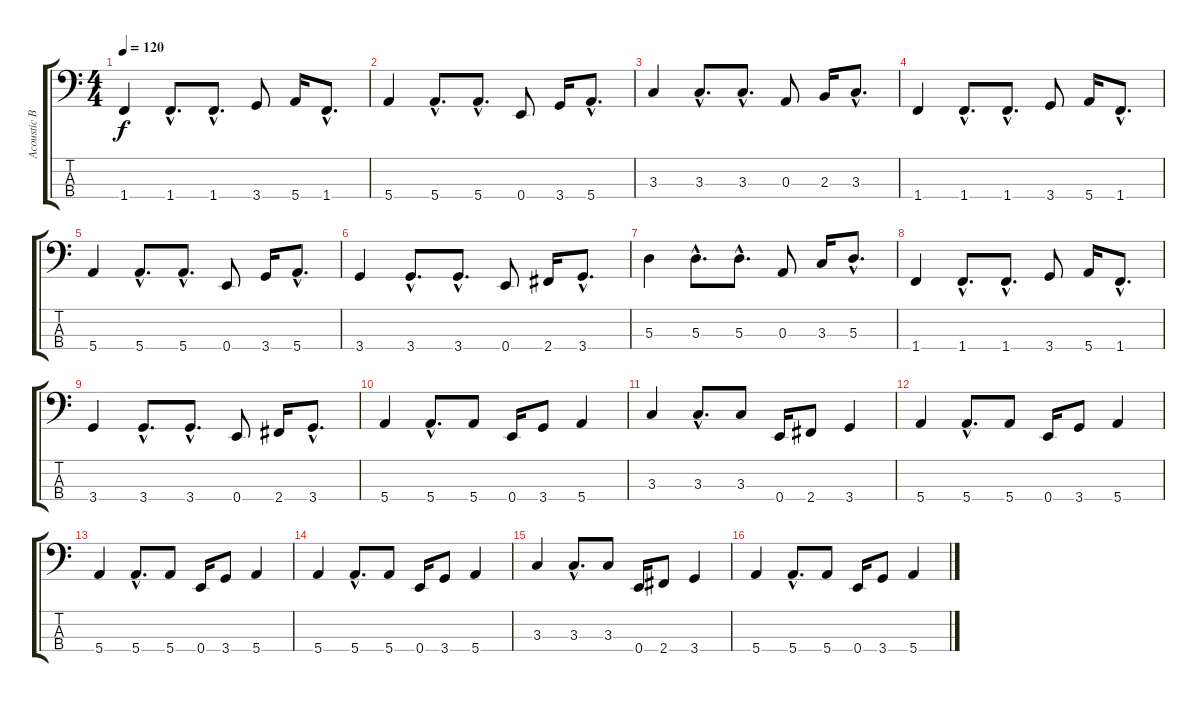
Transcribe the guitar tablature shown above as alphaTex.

\track ("Acoustic Bass" "Acoustic B") {instrument electricbassfinger}
\staff {score tabs}
\tuning (G2 D2 A1 E1) {hide}
\ts (4 4)
\tempo 120
\clef f4
\ks c
1.4.4{dy f} 1.4{hac}.8{d} 1.4{hac}.8{d} 3.4.8 5.4.16 1.4{hac}.8{d} |
5.4.4 5.4{hac}.8{d} 5.4{hac}.8{d} 0.4.8 3.4.16 5.4{hac}.8{d} |
3.3.4 3.3{hac}.8{d} 3.3{hac}.8{d} 0.3.8 2.3.16 3.3{hac}.8{d} |
1.4.4 1.4{hac}.8{d} 1.4{hac}.8{d} 3.4.8 5.4.16 1.4{hac}.8{d} |
5.4.4 5.4{hac}.8{d} 5.4{hac}.8{d} 0.4.8 3.4.16 5.4{hac}.8{d} |
3.4.4 3.4{hac}.8{d} 3.4{hac}.8{d} 0.4.8 2.4.16 3.4{hac}.8{d} |
5.3.4 5.3{hac}.8{d} 5.3{hac}.8{d} 0.3.8 3.3.16 5.3{hac}.8{d} |
1.4.4 1.4{hac}.8{d} 1.4{hac}.8{d} 3.4.8 5.4.16 1.4{hac}.8{d} |
3.4.4 3.4{hac}.8{d} 3.4{hac}.8{d} 0.4.8 2.4.16 3.4{hac}.8{d} |
5.4.4 5.4{hac}.8{d} 5.4.8 0.4.16 3.4.8 5.4.4 |
3.3.4 3.3{hac}.8{d} 3.3.8 0.4.16 2.4.8 3.4.4 |
5.4.4 5.4{hac}.8{d} 5.4.8 0.4.16 3.4.8 5.4.4 |
5.4.4 5.4{hac}.8{d} 5.4.8 0.4.16 3.4.8 5.4.4 |
5.4.4 5.4{hac}.8{d} 5.4.8 0.4.16 3.4.8 5.4.4 |
3.3.4 3.3{hac}.8{d} 3.3.8 0.4.16 2.4.8 3.4.4 |
5.4.4 5.4{hac}.8{d} 5.4.8 0.4.16 3.4.8 5.4.4
